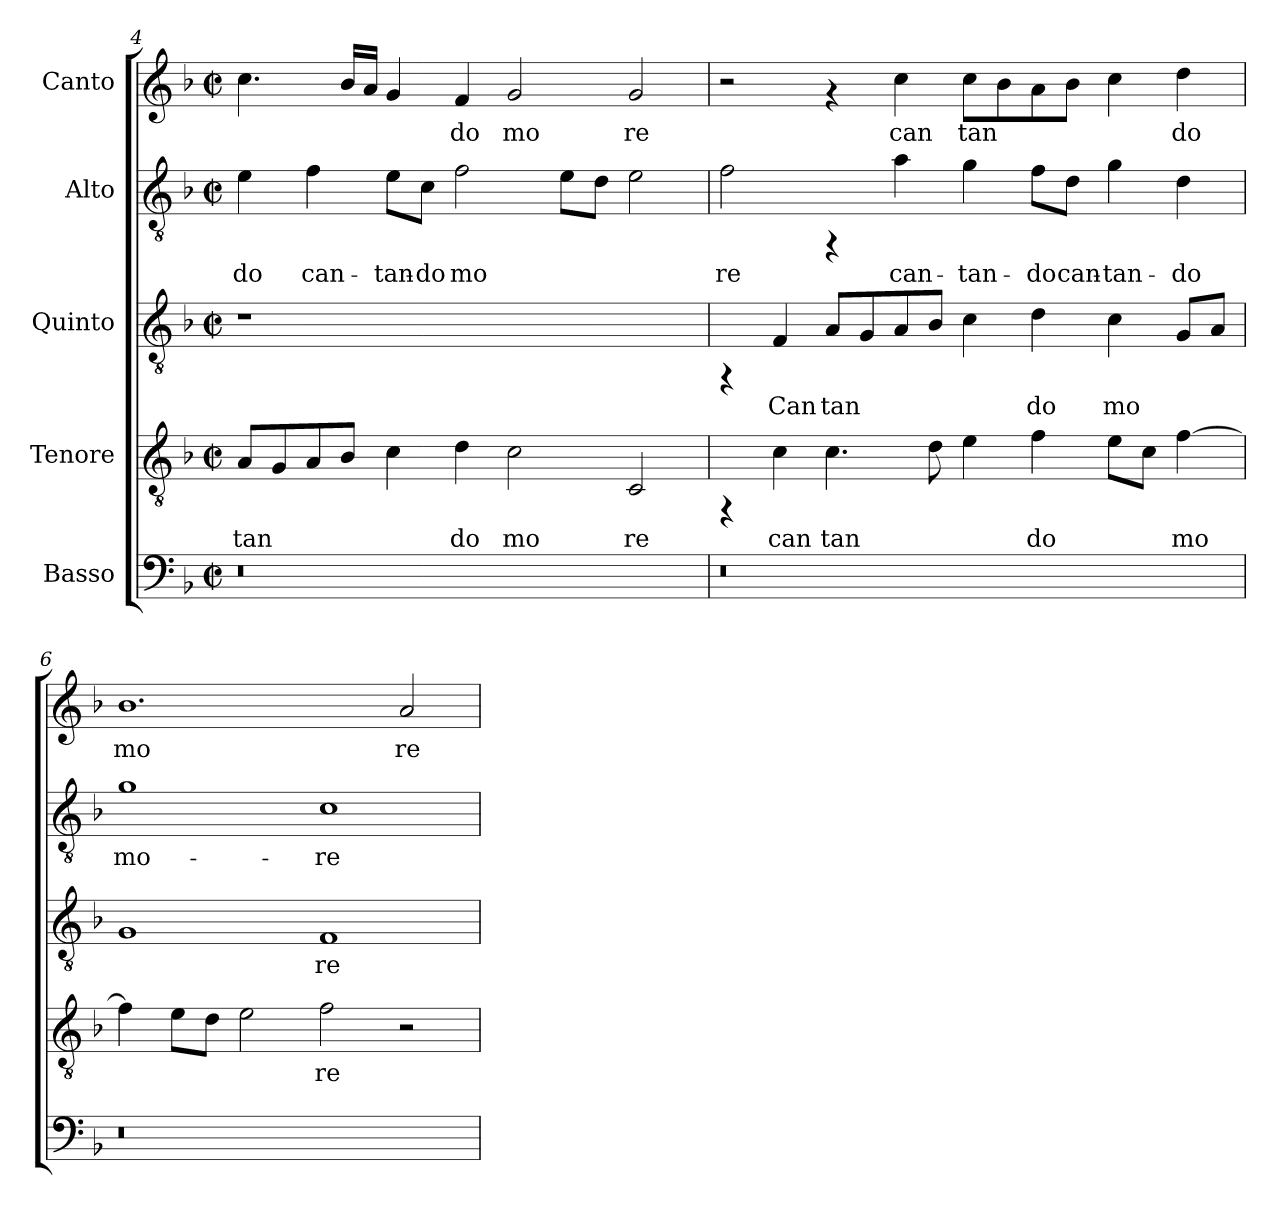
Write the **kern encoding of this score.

**kern	**kern	**text	**kern	**text	**kern	**text	**kern	**text
*part5	*part4	*part4	*part3	*part3	*part2	*part2	*part1	*part1
*staff5	*staff4	*staff4	*staff3	*staff3	*staff2	*staff2	*staff1	*staff1
*I"Basso	*I"Tenore	*	*I"Quinto	*	*I"Alto	*	*I"Canto	*
!!LO:LB:g=z
*clefF4	*clefGv2	*	*clefGv2	*	*clefGv2	*	*clefG2	*
*k[b-]	*k[b-]	*	*k[b-]	*	*k[b-]	*	*k[b-]	*
*F:	*F:	*	*F:	*	*F:	*	*F:	*
*M2/2	*M2/2	*	*M2/2	*	*M2/2	*	*M2/2	*
*met(c|)	*met(c|)	*	*met(c|)	*	*met(c|)	*	*met(c|)	*
=4	=4	=4	=4	=4	=4	=4	=4	=4
!	!	!LO:LY:b:cj	!	!	!	!LO:LY:b:cj	!	!LO:LY:b:cj
0r	8A/L	tan	1r	.	4e\	do	4.cc\	.
!	!	!LO:LY:b:cj	!	!	!	!	!	!
.	8G/	.	.	.	.	.	.	.
!	!	!LO:LY:b:cj	!	!	!	!LO:LY:b:cj	!	!
.	8A/	.	.	.	4f\	can-	.	.
!	!	!LO:LY:b:cj	!	!	!	!	!	!LO:LY:b:cj
.	8B-/J	.	.	.	.	.	16b-/L	.
!	!	!	!	!	!	!	!	!LO:LY:b:cj
.	.	.	.	.	.	.	16a/J	.
!	!	!LO:LY:b:cj	!	!	!	!LO:LY:b:cj	!	!LO:LY:b:cj
.	4c\	.	.	.	8e\L	-tan-	4g/	.
!	!	!	!	!	!	!LO:LY:b:cj	!	!
.	.	.	.	.	8c\J	-do	.	.
!	!	!LO:LY:b:cj	!	!	!	!LO:LY:b:cj	!	!LO:LY:b:cj
.	4d\	do	.	.	2f\	mo-	4f/	do
!	!	!LO:LY:b:cj	!	!	!	!	!	!LO:LY:b:cj
.	2c\	mo	1ryy	.	.	.	2g/	mo
!	!	!	!	!	!	!LO:LY:b:cj	!	!
.	.	.	.	.	8e\L	--	.	.
!	!	!	!	!	!	!LO:LY:b:cj	!	!
.	.	.	.	.	8d\J	--	.	.
!	!	!LO:LY:b:cj	!	!	!	!LO:LY:b:cj	!	!LO:LY:b:cj
.	2C/	re	.	.	2e\	--	2g/	re
=5	=5	=5	=5	=5	=5	=5	=5	=5
!	!	!	!	!	!	!LO:LY:b:cj	!	!
0r	4rFF	.	4rFF	.	2f\	-re	2r	.
!	!	!LO:LY:b:cj	!	!LO:LY:b:cj	!	!	!	!
.	4c\	can	4F/	Can	.	.	.	.
!	!	!LO:LY:b:cj	!	!LO:LY:b:cj	!	!	!	!
.	4.c\	tan	8A/L	tan	4rFF	.	4rf	.
!	!	!	!	!LO:LY:b:cj	!	!	!	!
.	.	.	8G/	.	.	.	.	.
!	!	!	!	!LO:LY:b:cj	!	!LO:LY:b:cj	!	!LO:LY:b:cj
.	.	.	8A/	.	4a\	can-	4cc\	can
!	!	!LO:LY:b:cj	!	!LO:LY:b:cj	!	!	!	!
.	8d\	.	8B-/J	.	.	.	.	.
!	!	!LO:LY:b:cj	!	!LO:LY:b:cj	!	!LO:LY:b:cj	!	!LO:LY:b:cj
.	4e\	.	4c\	.	4g\	-tan-	8cc\L	tan
!	!	!	!	!	!	!	!	!LO:LY:b:cj
.	.	.	.	.	.	.	8b-\	.
!	!	!LO:LY:b:cj	!	!LO:LY:b:cj	!	!LO:LY:b:cj	!	!LO:LY:b:cj
.	4f\	do	4d\	do	8f\L	-do	8a\	.
!	!	!	!	!	!	!LO:LY:b:cj	!	!LO:LY:b:cj
.	.	.	.	.	8d\J	can-	8b-\J	.
!	!	!LO:LY:b:cj	!	!LO:LY:b:cj	!	!LO:LY:b:cj	!	!LO:LY:b:cj
.	8e\L	.	4c\	mo	4g\	-tan-	4cc\	.
!	!	!LO:LY:b:cj	!	!	!	!	!	!
.	8c\J	.	.	.	.	.	.	.
!	!	!LO:LY:b:cj	!	!LO:LY:b:cj	!	!LO:LY:b:cj	!	!LO:LY:b:cj
.	[>4f\	mo	8G/L	.	4d\	-do	4dd\	do
!	!	!	!	!LO:LY:b:cj	!	!	!	!
.	.	.	8A/J	.	.	.	.	.
=6	=6	=6	=6	=6	=6	=6	=6	=6
!	!	!LO:LY:b:cj	!	!LO:LY:b:cj	!	!LO:LY:b:cj	!	!LO:LY:b:cj
0r	4f\]	.	1G	.	1g	mo-	1.b-	mo
!	!	!LO:LY:b:cj	!	!	!	!	!	!
.	8e\L	.	.	.	.	.	.	.
!	!	!LO:LY:b:cj	!	!	!	!	!	!
.	8d\J	.	.	.	.	.	.	.
!	!	!LO:LY:b:cj	!	!	!	!	!	!
.	2e\	.	.	.	.	.	.	.
!	!	!LO:LY:b:cj	!	!LO:LY:b:cj	!	!LO:LY:b:cj	!	!
.	2f\	re	1F	re	1c	-re	.	.
!	!	!	!	!	!	!	!	!LO:LY:b:cj
.	2r	.	.	.	.	.	2a/	re
=	=	=	=	=	=	=	=	=
*-	*-	*-	*-	*-	*-	*-	*-	*-
